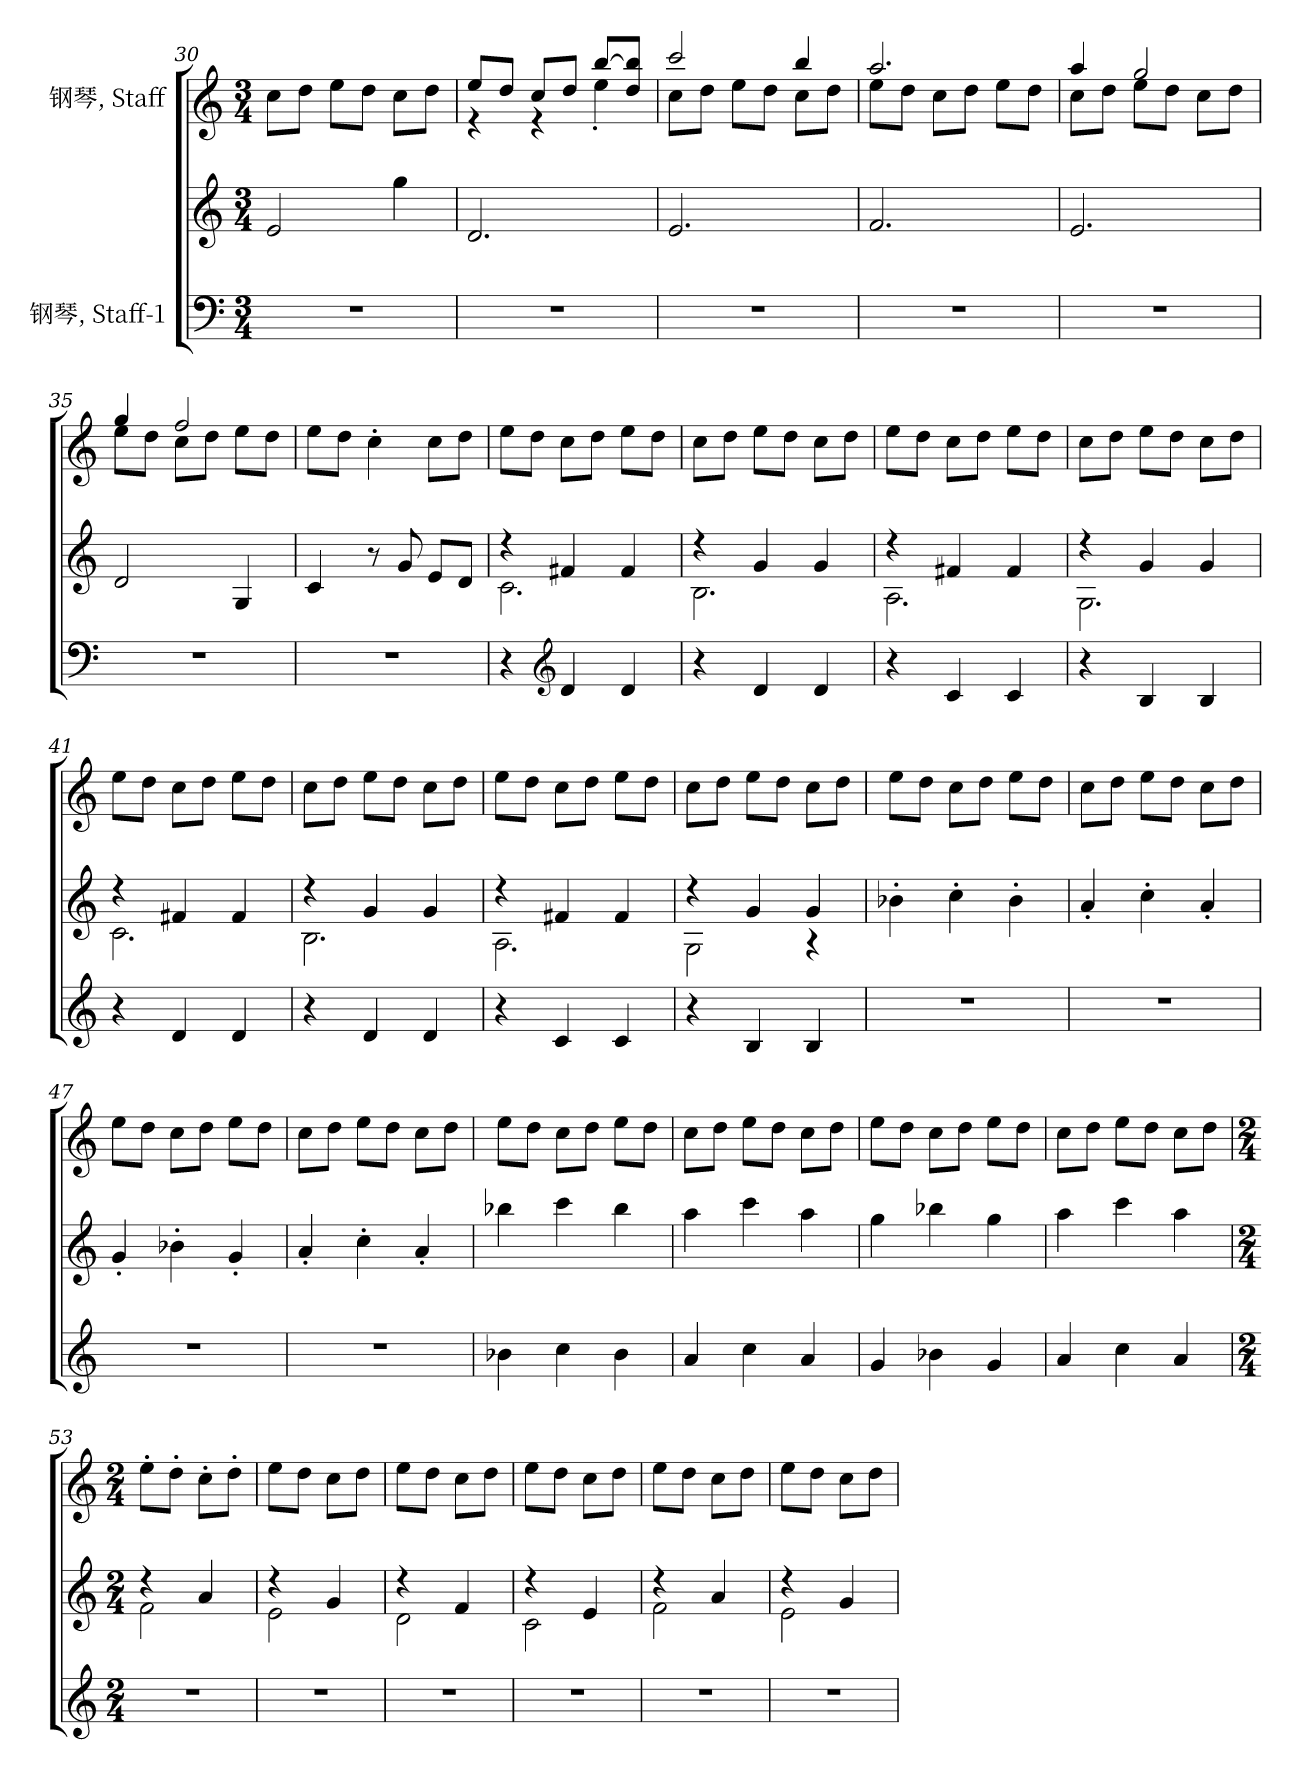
**kern	**kern	**kern
*part2	*part2	*part1
*staff3	*staff2	*staff1
*I"钢琴, Staff-1	*	*I"钢琴, Staff
*clefF4	*clefG2	*clefG2
*k[]	*k[]	*k[]
*M3/4	*M3/4	*M3/4
=30	=30	=30
2.r	2e/	8cc\L
.	.	8dd\J
.	.	8ee\L
.	.	8dd\J
.	4gg\	8cc\L
.	.	8dd\J
=31	=31	=31
*	*	*^
2.r	2.d/	8ee/L	4r
.	.	8dd/J	.
.	.	8cc/L	4r
.	.	8dd/J	.
.	.	[8bb/L	4ee'\
.	.	8dd/ 8bb/]J	.
=32	=32	=32	=32
2.r	2.e/	2ccc/	8cc\L
.	.	.	8dd\J
.	.	.	8ee\L
.	.	.	8dd\J
.	.	4bb/	8cc\L
.	.	.	8dd\J
=33	=33	=33	=33
2.r	2.f/	2.aa/	8ee\L
.	.	.	8dd\J
.	.	.	8cc\L
.	.	.	8dd\J
.	.	.	8ee\L
.	.	.	8dd\J
!!LO:LB:g=z	!!
=34	=34	=34	=34
2.r	2.e/	4aa/	8cc\L
.	.	.	8dd\J
.	.	2gg/	8ee\L
.	.	.	8dd\J
.	.	.	8cc\L
.	.	.	8dd\J
=35	=35	=35	=35
2.r	2d/	4gg/	8ee\L
.	.	.	8dd\J
.	.	2ff/	8cc\L
.	.	.	8dd\J
.	4G/	.	8ee\L
.	.	.	8dd\J
*	*	*v	*v
=36	=36	=36
2.r	4c/	8ee\L
.	.	8dd\J
.	8r	4cc'\
.	8g/	.
.	8e/L	8cc\L
.	8d/J	8dd\J
=37	=37	=37
*	*^	*
4r	4r	2.c\	8ee\L
.	.	.	8dd\J
*clefG2	*	*	*
4d/	4f#X/	.	8cc\L
.	.	.	8dd\J
4d/	4f#/	.	8ee\L
.	.	.	8dd\J
=38	=38	=38	=38
4r	4r	2.B\	8cc\L
.	.	.	8dd\J
4d/	4g/	.	8ee\L
.	.	.	8dd\J
4d/	4g/	.	8cc\L
.	.	.	8dd\J
=39	=39	=39	=39
4r	4r	2.A\	8ee\L
.	.	.	8dd\J
4c/	4f#X/	.	8cc\L
.	.	.	8dd\J
4c/	4f#/	.	8ee\L
.	.	.	8dd\J
!!LO:LB:g=z
=40	=40	=40	=40
4r	4r	2.G\	8cc\L
.	.	.	8dd\J
4B/	4g/	.	8ee\L
.	.	.	8dd\J
4B/	4g/	.	8cc\L
.	.	.	8dd\J
=41	=41	=41	=41
4r	4r	2.c\	8ee\L
.	.	.	8dd\J
4d/	4f#X/	.	8cc\L
.	.	.	8dd\J
4d/	4f#/	.	8ee\L
.	.	.	8dd\J
=42	=42	=42	=42
4r	4r	2.B\	8cc\L
.	.	.	8dd\J
4d/	4g/	.	8ee\L
.	.	.	8dd\J
4d/	4g/	.	8cc\L
.	.	.	8dd\J
=43	=43	=43	=43
4r	4r	2.A\	8ee\L
.	.	.	8dd\J
4c/	4f#X/	.	8cc\L
.	.	.	8dd\J
4c/	4f#/	.	8ee\L
.	.	.	8dd\J
=44	=44	=44	=44
4r	4r	2G\	8cc\L
.	.	.	8dd\J
4B/	4g/	.	8ee\L
.	.	.	8dd\J
4B/	4g/	4r	8cc\L
.	.	.	8dd\J
*	*v	*v	*
=45	=45	=45
2.r	4b-X'\	8ee\L
.	.	8dd\J
.	4cc'\	8cc\L
.	.	8dd\J
.	4b-'\	8ee\L
.	.	8dd\J
!!LO:PB:g=z
=46	=46	=46
2.r	4a'/	8cc\L
.	.	8dd\J
.	4cc'\	8ee\L
.	.	8dd\J
.	4a'/	8cc\L
.	.	8dd\J
=47	=47	=47
2.r	4g'/	8ee\L
.	.	8dd\J
.	4b-X'\	8cc\L
.	.	8dd\J
.	4g'/	8ee\L
.	.	8dd\J
=48	=48	=48
2.r	4a'/	8cc\L
.	.	8dd\J
.	4cc'\	8ee\L
.	.	8dd\J
.	4a'/	8cc\L
.	.	8dd\J
=49	=49	=49
4b-X\	4bb-X\	8ee\L
.	.	8dd\J
4cc\	4ccc\	8cc\L
.	.	8dd\J
4b-\	4bb-\	8ee\L
.	.	8dd\J
=50	=50	=50
4a/	4aa\	8cc\L
.	.	8dd\J
4cc\	4ccc\	8ee\L
.	.	8dd\J
4a/	4aa\	8cc\L
.	.	8dd\J
=51	=51	=51
4g/	4gg\	8ee\L
.	.	8dd\J
4b-X\	4bb-X\	8cc\L
.	.	8dd\J
4g/	4gg\	8ee\L
.	.	8dd\J
!!LO:LB:g=z
=52	=52	=52
4a/	4aa\	8cc\L
.	.	8dd\J
4cc\	4ccc\	8ee\L
.	.	8dd\J
4a/	4aa\	8cc\L
.	.	8dd\J
=53	=53	=53
*M2/4	*M2/4	*M2/4
*	*^	*
2r	4r	2f\	8ee'\L
.	.	.	8dd'\J
.	4a/	.	8cc'\L
.	.	.	8dd'\J
=54	=54	=54	=54
2r	4r	2e\	8ee\L
.	.	.	8dd\J
.	4g/	.	8cc\L
.	.	.	8dd\J
=55	=55	=55	=55
2r	4r	2d\	8ee\L
.	.	.	8dd\J
.	4f/	.	8cc\L
.	.	.	8dd\J
=56	=56	=56	=56
2r	4r	2c\	8ee\L
.	.	.	8dd\J
.	4e/	.	8cc\L
.	.	.	8dd\J
=57	=57	=57	=57
2r	4r	2f\	8ee\L
.	.	.	8dd\J
.	4a/	.	8cc\L
.	.	.	8dd\J
=58	=58	=58	=58
2r	4r	2e\	8ee\L
.	.	.	8dd\J
.	4g/	.	8cc\L
.	.	.	8dd\J
*	*v	*v	*
=	=	=
*-	*-	*-
